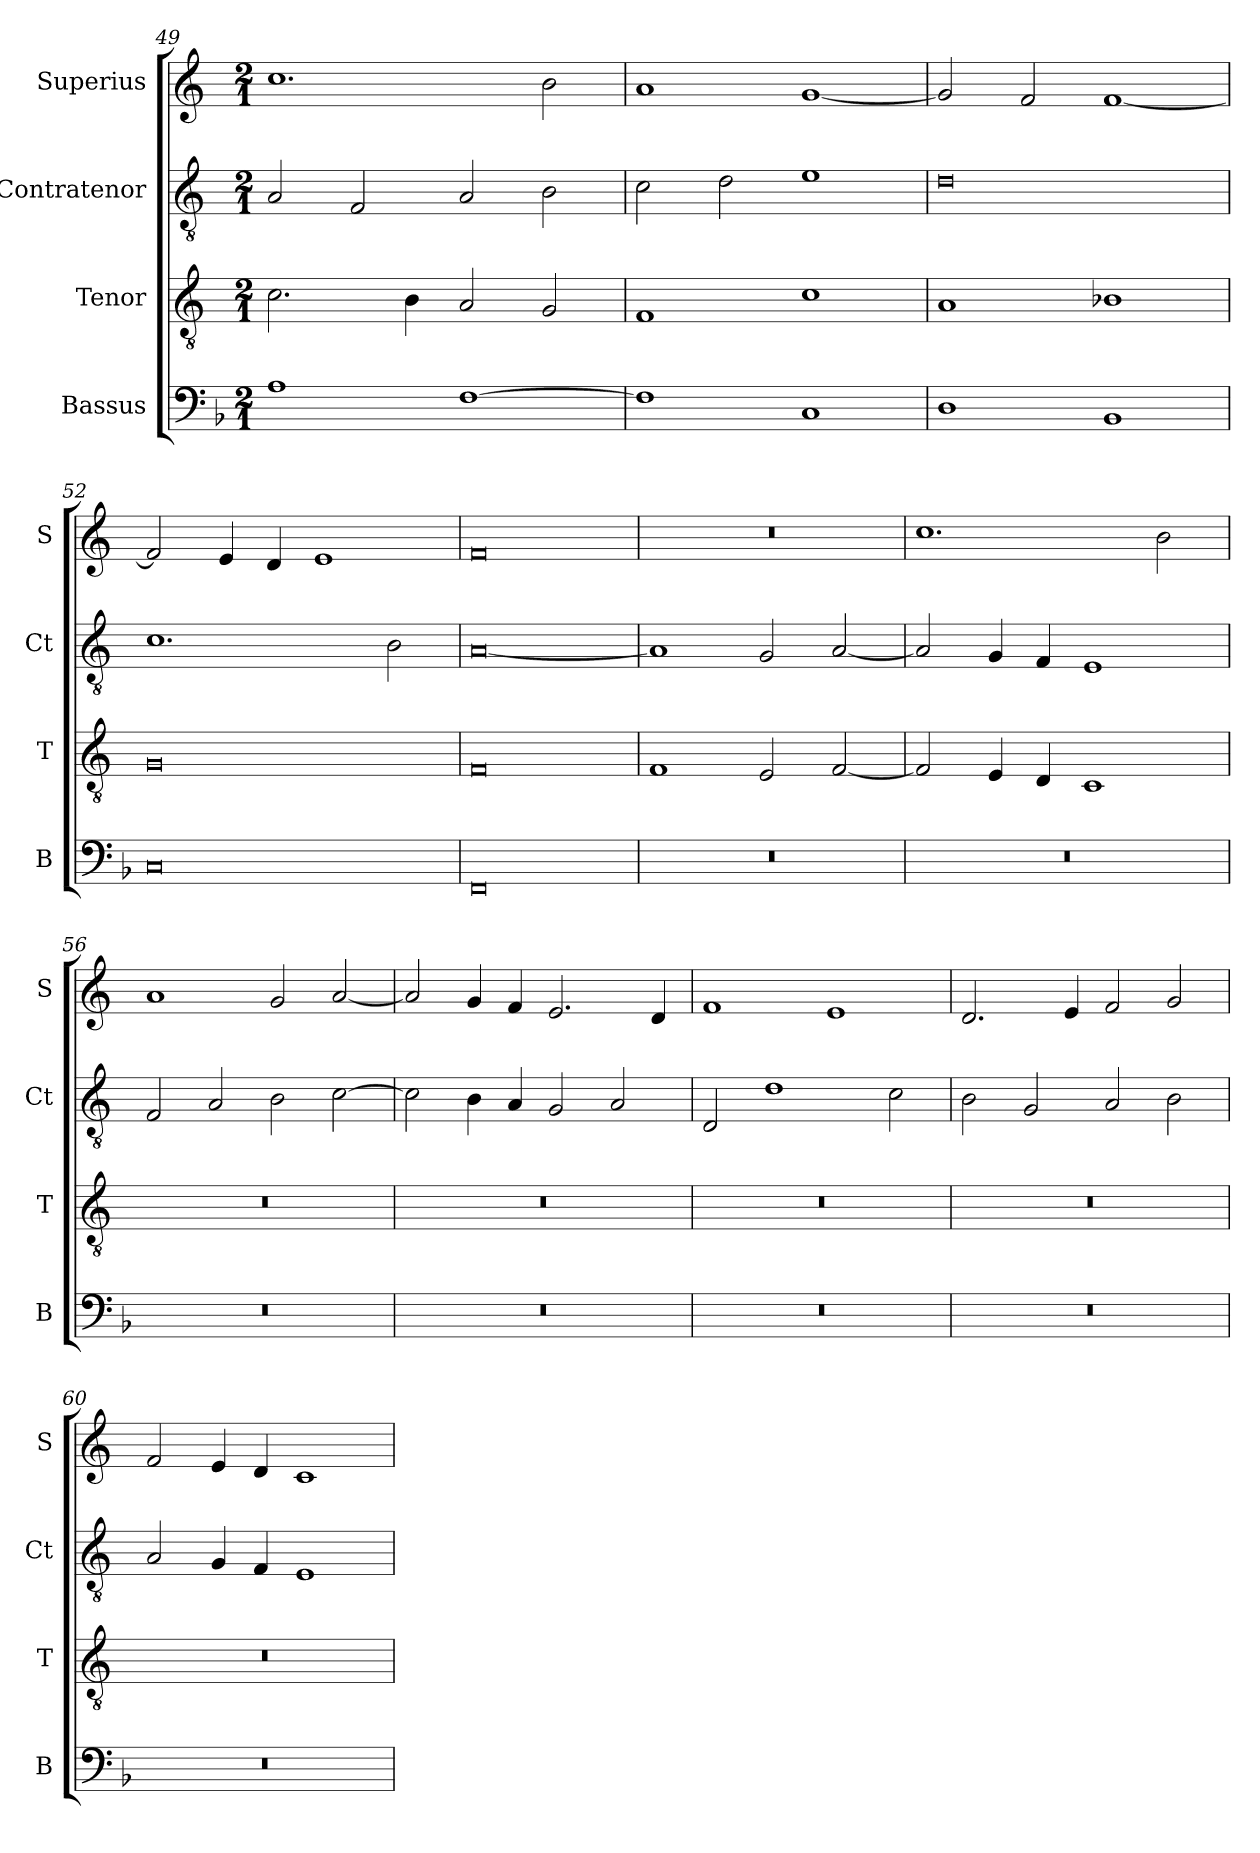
**kern	**kern	**kern	**kern
*part4	*part3	*part2	*part1
*staff4	*staff3	*staff2	*staff1
*I"Bassus	*I"Tenor	*I"Contratenor	*I"Superius
*I'B	*I'T	*I'Ct	*I'S
*clefF4	*clefGv2	*clefGv2	*clefG2
*k[b-]	*k[]	*k[]	*k[]
*M2/1	*M2/1	*M2/1	*M2/1
=49	=49	=49	=49
1A	2.c	2A	1.cc
.	.	2F	.
.	4B	.	.
[1F	2A	2A	.
.	2G	2B	2b
=50	=50	=50	=50
1F]	1F	2c	1a
.	.	2d	.
1C	1c	1e	[1g
=51	=51	=51	=51
1D	1A	0d	2g]
.	.	.	2f
1BB-	1B-X	.	[1f
=52	=52	=52	=52
0C	0G	1.c	2f]
.	.	.	4e
.	.	.	4d
.	.	.	1e
.	.	2B	.
=53	=53	=53	=53
0FF	0F	[0A	0f
=54	=54	=54	=54
0r	1F	1A]	0r
.	2E	2G	.
.	[2F	[2A	.
=55	=55	=55	=55
0r	2F]	2A]	1.cc
.	4E	4G	.
.	4D	4F	.
.	1C	1E	.
.	.	.	2b
=56	=56	=56	=56
0r	0r	2F	1a
.	.	2A	.
.	.	2B	2g
.	.	[2c	[2a
=57	=57	=57	=57
0r	0r	2c]	2a]
.	.	4B	4g
.	.	4A	4f
.	.	2G	2.e
.	.	2A	.
.	.	.	4d
=58	=58	=58	=58
0r	0r	2D	1f
.	.	1d	.
.	.	.	1e
.	.	2c	.
=59	=59	=59	=59
0r	0r	2B	2.d
.	.	2G	.
.	.	.	4e
.	.	2A	2f
.	.	2B	2g
=60	=60	=60	=60
0r	0r	2A	2f
.	.	4G	4e
.	.	4F	4d
.	.	1E	1c
=	=	=	=
*-	*-	*-	*-
